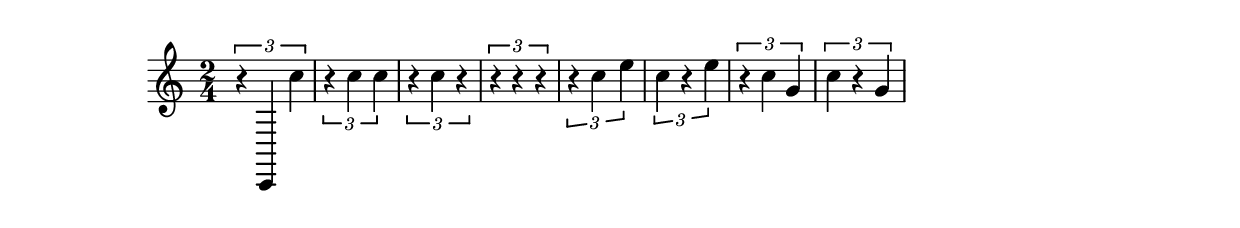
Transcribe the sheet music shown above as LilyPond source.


\version "1.9.4"
\header {texidoc = "Tests tuplet rests. "}

\score {
  \context Voice \notes \relative c'' {
    \time 2/4
    \times 2/3 { r c,,, c''' }
    \times 2/3 { r c c }
    \times 2/3 { r c r}
    \times 2/3 { r r r}
    \times 2/3 { r c e}
    \times 2/3 { c r e}
    \times 2/3 { r c g}
    \times 2/3 { c r g}
  }
}


